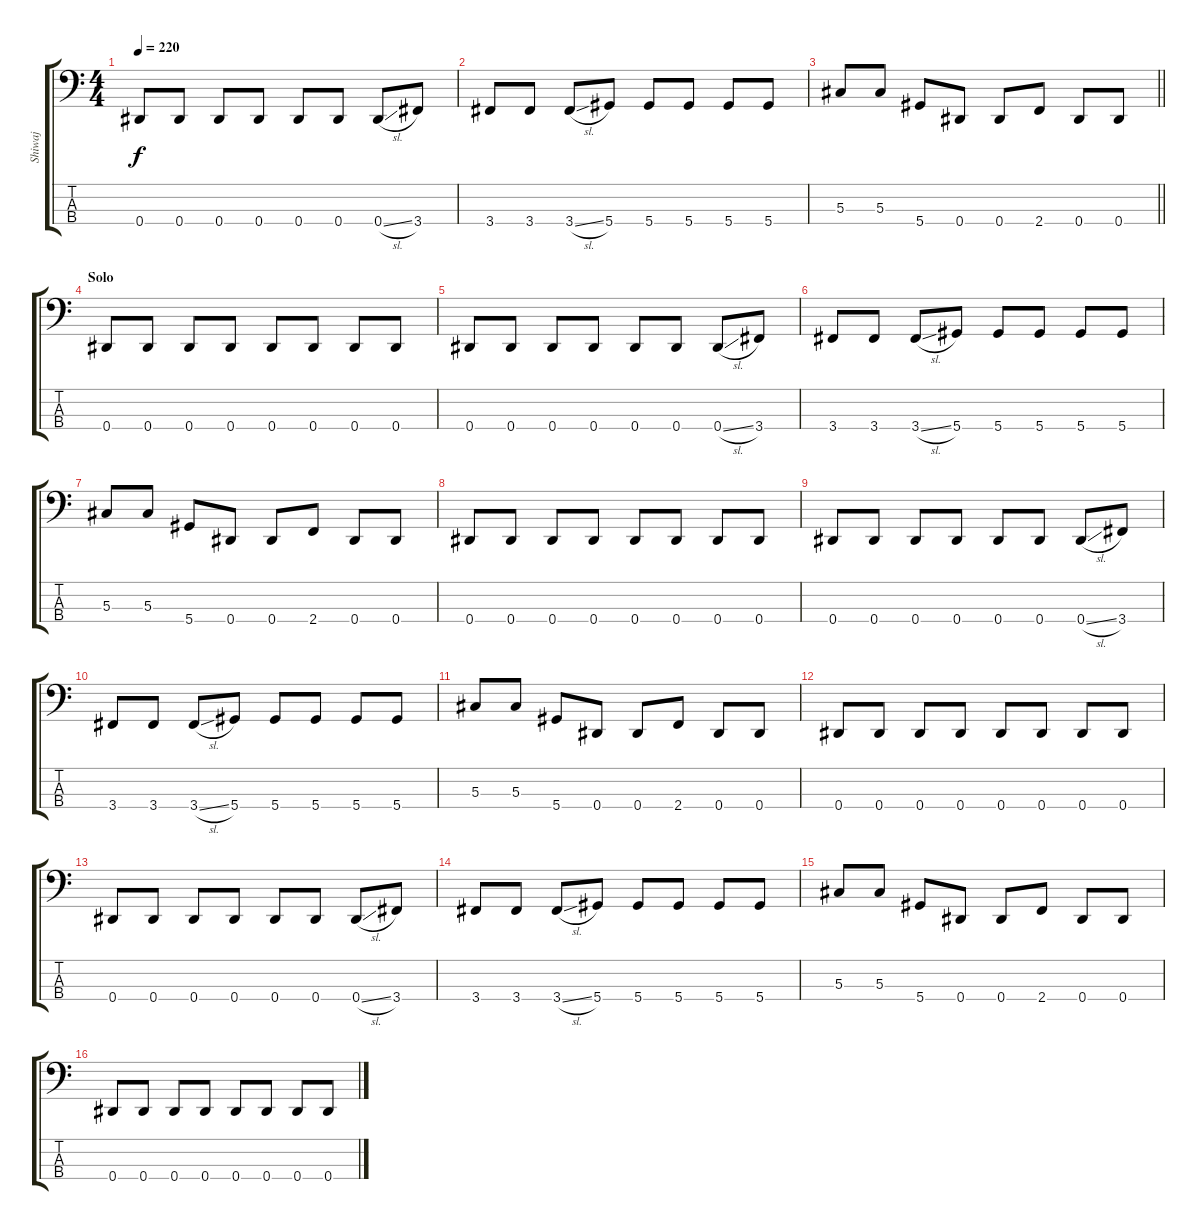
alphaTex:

\track ("Shiwaj" "Shiwaj") {instrument electricbasspick}
\staff {score tabs}
\tuning (Gb2 Db2 Ab1 Eb1) {hide}
\ts (4 4)
\tempo 220
\clef f4
\ks c
0.4.8{dy f} 0.4.8 0.4.8 0.4.8 0.4.8 0.4.8 0.4{sl}.8 3.4.8 |
3.4.8 3.4.8 3.4{sl}.8 5.4.8 5.4.8 5.4.8 5.4.8 5.4.8 |
\barLineRight lightlight
5.3.8 5.3.8 5.4.8 0.4.8 0.4.8 2.4.8 0.4.8 0.4.8 |
\section ("" "Solo")
0.4.8 0.4.8 0.4.8 0.4.8 0.4.8 0.4.8 0.4.8 0.4.8 |
0.4.8 0.4.8 0.4.8 0.4.8 0.4.8 0.4.8 0.4{sl}.8 3.4.8 |
3.4.8 3.4.8 3.4{sl}.8 5.4.8 5.4.8 5.4.8 5.4.8 5.4.8 |
5.3.8 5.3.8 5.4.8 0.4.8 0.4.8 2.4.8 0.4.8 0.4.8 |
0.4.8 0.4.8 0.4.8 0.4.8 0.4.8 0.4.8 0.4.8 0.4.8 |
0.4.8 0.4.8 0.4.8 0.4.8 0.4.8 0.4.8 0.4{sl}.8 3.4.8 |
3.4.8 3.4.8 3.4{sl}.8 5.4.8 5.4.8 5.4.8 5.4.8 5.4.8 |
5.3.8 5.3.8 5.4.8 0.4.8 0.4.8 2.4.8 0.4.8 0.4.8 |
0.4.8 0.4.8 0.4.8 0.4.8 0.4.8 0.4.8 0.4.8 0.4.8 |
0.4.8 0.4.8 0.4.8 0.4.8 0.4.8 0.4.8 0.4{sl}.8 3.4.8 |
3.4.8 3.4.8 3.4{sl}.8 5.4.8 5.4.8 5.4.8 5.4.8 5.4.8 |
5.3.8 5.3.8 5.4.8 0.4.8 0.4.8 2.4.8 0.4.8 0.4.8 |
0.4.8 0.4.8 0.4.8 0.4.8 0.4.8 0.4.8 0.4.8 0.4.8
